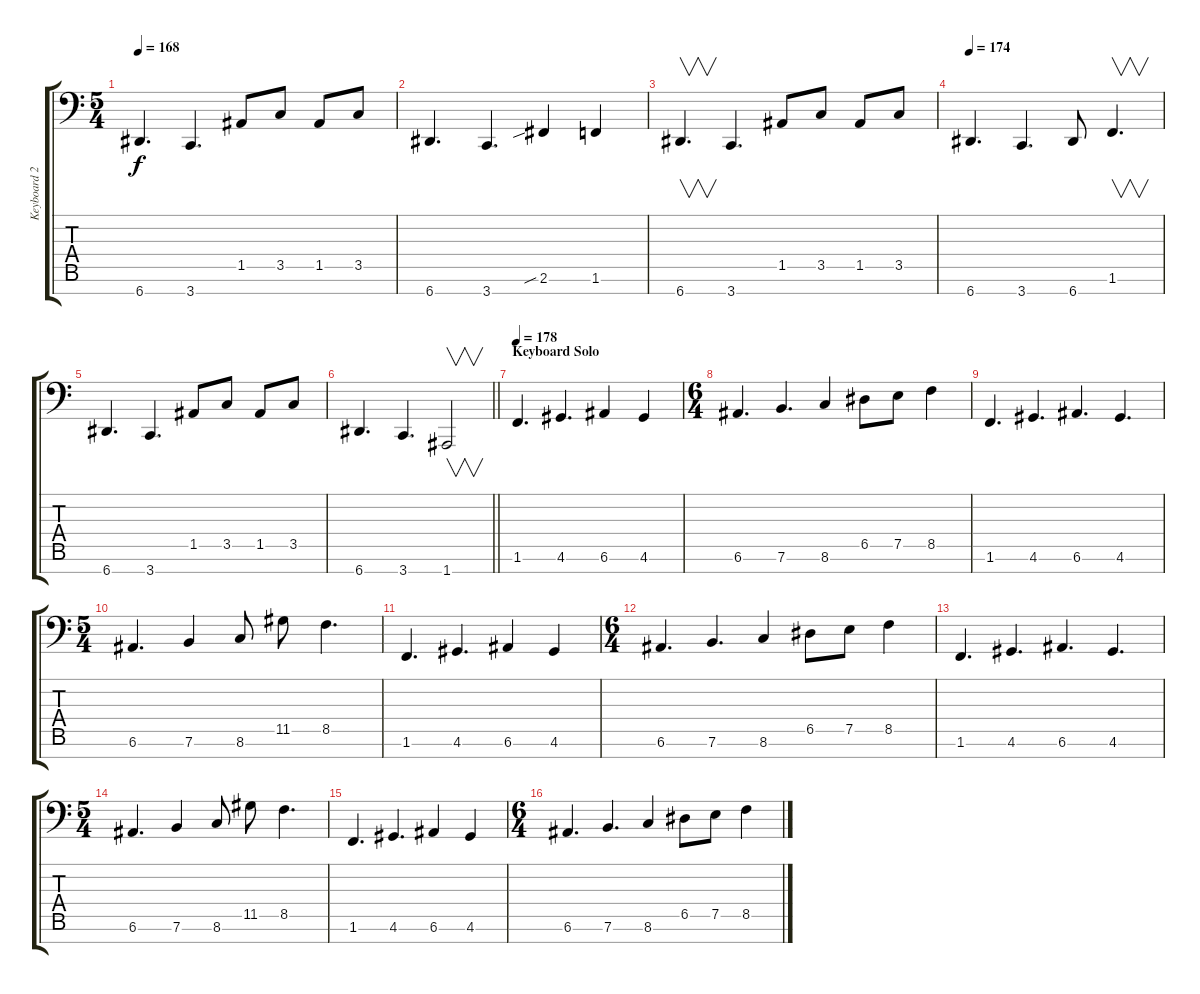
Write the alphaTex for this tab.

\track ("Keyboard 2 RH" "Keyboard 2") {instrument churchorgan}
\staff {score tabs}
\tuning (E4 B3 G3 D3 A2 E2 A1) {hide}
\ts (5 4)
\tempo 168
\clef f4
\ks c
6.7.4{d dy f} 3.7.4{d} 1.5.8 3.5.8 1.5.8 3.5.8 |
6.7.4{d} 3.7.4{d} 2.6{sib}.4 1.6.4 |
6.7.4{v d} 3.7.4{d} 1.5.8 3.5.8 1.5.8 3.5.8 |
\tempo 174
6.7.4{d} 3.7.4{d} 6.7.8 1.6.4{v d} |
6.7.4{d} 3.7.4{d} 1.5.8 3.5.8 1.5.8 3.5.8 |
\barLineRight lightlight
6.7.4{d} 3.7.4{d} 1.7.2{v} |
\section ("" "Keyboard Solo")
\tempo 178
1.6.4{d} 4.6.4{d} 6.6.4 4.6.4 |
\ts (6 4)
6.6.4{d} 7.6.4{d} 8.6.4 6.5.8 7.5.8 8.5.4 |
1.6.4{d} 4.6.4{d} 6.6.4{d} 4.6.4{d} |
\ts (5 4)
6.6.4{d} 7.6.4 8.6.8 11.5.8 8.5.4{d} |
1.6.4{d} 4.6.4{d} 6.6.4 4.6.4 |
\ts (6 4)
6.6.4{d} 7.6.4{d} 8.6.4 6.5.8 7.5.8 8.5.4 |
1.6.4{d} 4.6.4{d} 6.6.4{d} 4.6.4{d} |
\ts (5 4)
6.6.4{d} 7.6.4 8.6.8 11.5.8 8.5.4{d} |
1.6.4{d} 4.6.4{d} 6.6.4 4.6.4 |
\ts (6 4)
6.6.4{d} 7.6.4{d} 8.6.4 6.5.8 7.5.8 8.5.4
